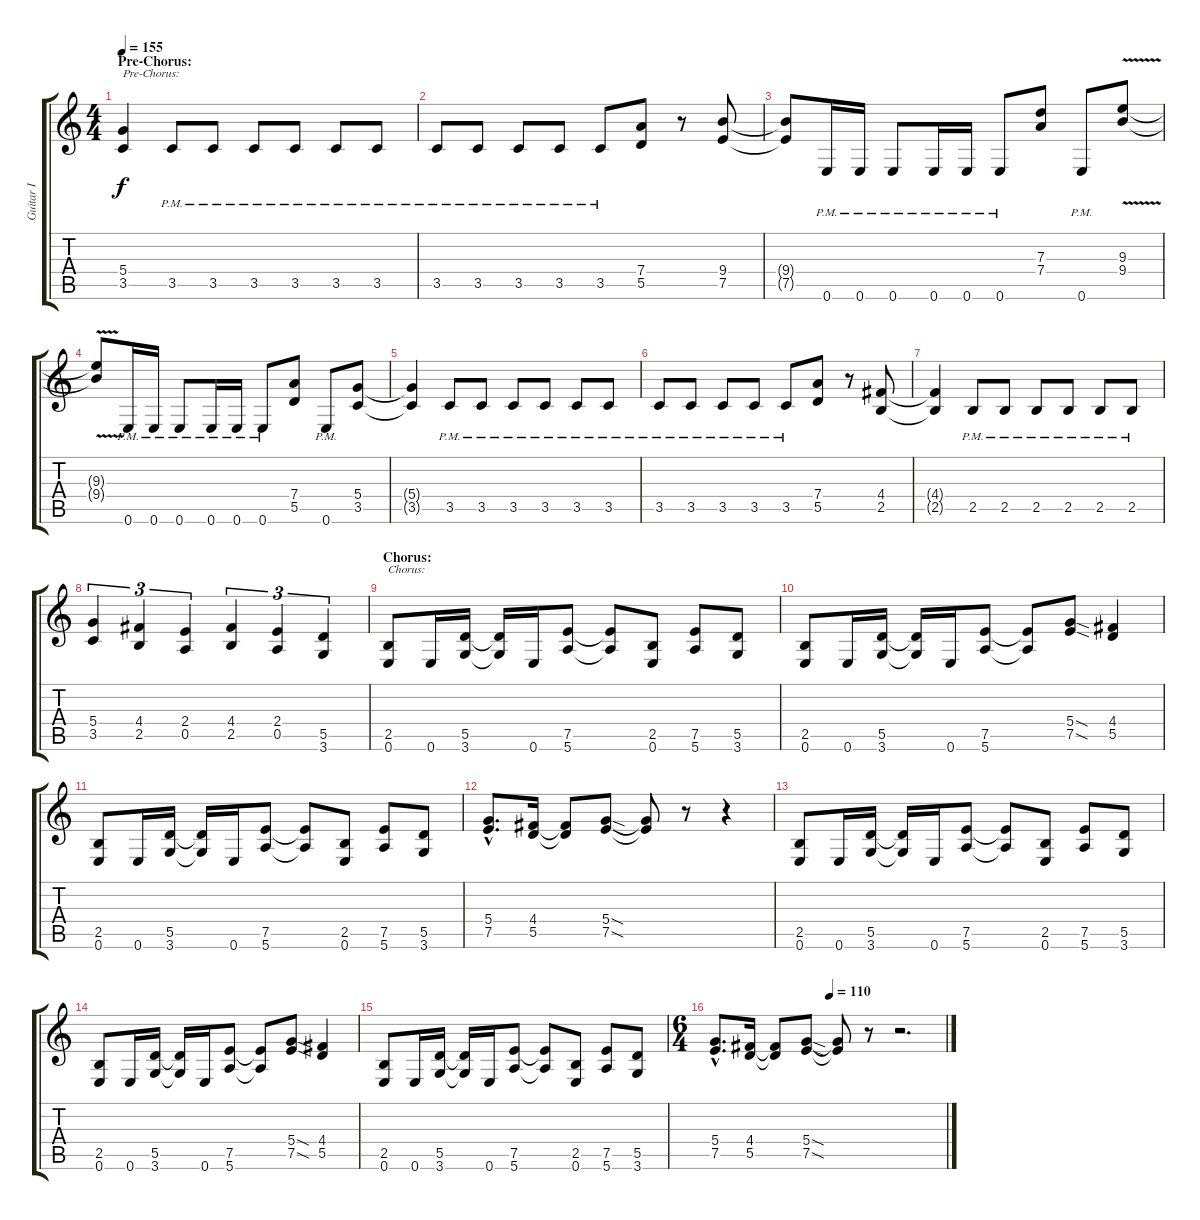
\track ("Guitar I" "Guitar I") {instrument distortionguitar}
\staff {score tabs}
\tuning (E4 B3 G3 D3 A2 E2) {hide}
\ts (4 4)
\section ("" "Pre-Chorus:")
\tempo 155
\clef g2
\ks c
(5.4 3.5).4{txt "Pre-Chorus:" dy f} 3.5{pm}.8 3.5{pm}.8 3.5{pm}.8 3.5{pm}.8 3.5{pm}.8 3.5{pm}.8 |
3.5{pm}.8 3.5{pm}.8 3.5{pm}.8 3.5{pm}.8 3.5{pm}.8 (7.4 5.5).8 r.8 (9.4 7.5).8 |
(9.4{t} 7.5{t}).8 0.6{pm}.16 0.6{pm}.16 0.6{pm}.8 0.6{pm}.16 0.6{pm}.16 0.6{pm}.8 (7.3 7.4).8 0.6{pm}.8 (9.3{v} 9.4).8 |
(9.3{t} 9.4{t}).8 0.6{pm}.16 0.6{pm}.16 0.6{pm}.8 0.6{pm}.16 0.6{pm}.16 0.6{pm}.8 (7.4 5.5).8 0.6{pm}.8 (5.4 3.5).8 |
(5.4{t} 3.5{t}).4 3.5{pm}.8 3.5{pm}.8 3.5{pm}.8 3.5{pm}.8 3.5{pm}.8 3.5{pm}.8 |
3.5{pm}.8 3.5{pm}.8 3.5{pm}.8 3.5{pm}.8 3.5{pm}.8 (7.4 5.5).8 r.8 (4.4 2.5).8 |
(4.4{t} 2.5{t}).4 2.5{pm}.8 2.5{pm}.8 2.5{pm}.8 2.5{pm}.8 2.5{pm}.8 2.5{pm}.8 |
(5.4 3.5).4{tu (3 2)} (4.4 2.5).4{tu (3 2)} (2.4 0.5).4{tu (3 2)} (4.4 2.5).4{tu (3 2)} (2.4 0.5).4{tu (3 2)} (5.5 3.6).4{tu (3 2)} |
\section ("" "Chorus:")
(2.5 0.6).8{txt "Chorus:"} 0.6.16 (5.5 3.6).16 (5.5{t} 3.6{t}).16 0.6.16 (7.5 5.6).8 (7.5{t} 5.6{t}).8 (2.5 0.6).8 (7.5 5.6).8 (5.5 3.6).8 |
(2.5 0.6).8 0.6.16 (5.5 3.6).16 (5.5{t} 3.6{t}).16 0.6.16 (7.5 5.6).8 (7.5{t} 5.6{t}).8 (5.4{sod} 7.5{sod}).8 (4.4 5.5).4 |
(2.5 0.6).8 0.6.16 (5.5 3.6).16 (5.5{t} 3.6{t}).16 0.6.16 (7.5 5.6).8 (7.5{t} 5.6{t}).8 (2.5 0.6).8 (7.5 5.6).8 (5.5 3.6).8 |
(5.4{hac} 7.5{hac}).8{d} (4.4 5.5).16 (4.4{t} 5.5{t}).8 (5.4{sod} 7.5{sod}).8 (5.4{t} 7.5{t}).8 r.8 r.4 |
(2.5 0.6).8 0.6.16 (5.5 3.6).16 (5.5{t} 3.6{t}).16 0.6.16 (7.5 5.6).8 (7.5{t} 5.6{t}).8 (2.5 0.6).8 (7.5 5.6).8 (5.5 3.6).8 |
(2.5 0.6).8 0.6.16 (5.5 3.6).16 (5.5{t} 3.6{t}).16 0.6.16 (7.5 5.6).8 (7.5{t} 5.6{t}).8 (5.4{sod} 7.5{sod}).8 (4.4 5.5).4 |
(2.5 0.6).8 0.6.16 (5.5 3.6).16 (5.5{t} 3.6{t}).16 0.6.16 (7.5 5.6).8 (7.5{t} 5.6{t}).8 (2.5 0.6).8 (7.5 5.6).8 (5.5 3.6).8 |
\ts (6 4)
\tempo (110 0.5)
(5.4{hac} 7.5{hac}).8{d} (4.4 5.5).16 (4.4{t} 5.5{t}).8 (5.4{sod} 7.5{sod}).8 (5.4{t} 7.5{t}).8 r.8 r.2{d}
